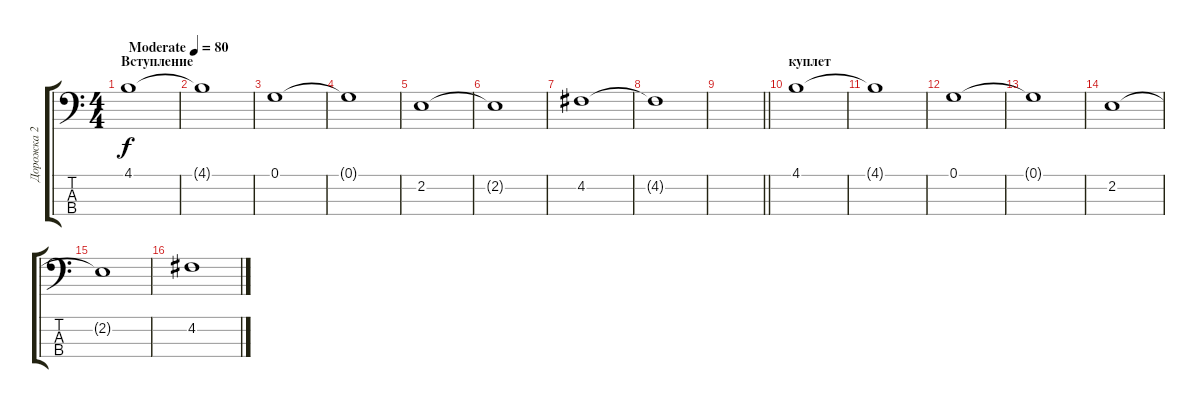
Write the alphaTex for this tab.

\track ("Дорожка 2" "Дорожка 2") {instrument electricbassfinger}
\staff {score tabs}
\tuning (G2 D2 A1 E1) {hide}
\ts (4 4)
\section ("" "Вступление")
\tempo (80 "Moderate")
\clef f4
\ks c
4.1.1{dy f instrument electricbassfinger} |
4.1{t}.1 |
0.1.1 |
0.1{t}.1 |
2.2.1 |
2.2{t}.1 |
4.2.1 |
4.2{t}.1 |
\barLineRight lightlight
|
\section ("" "куплет")
4.1.1 |
4.1{t}.1 |
0.1.1 |
0.1{t}.1 |
2.2.1 |
2.2{t}.1 |
4.2.1
